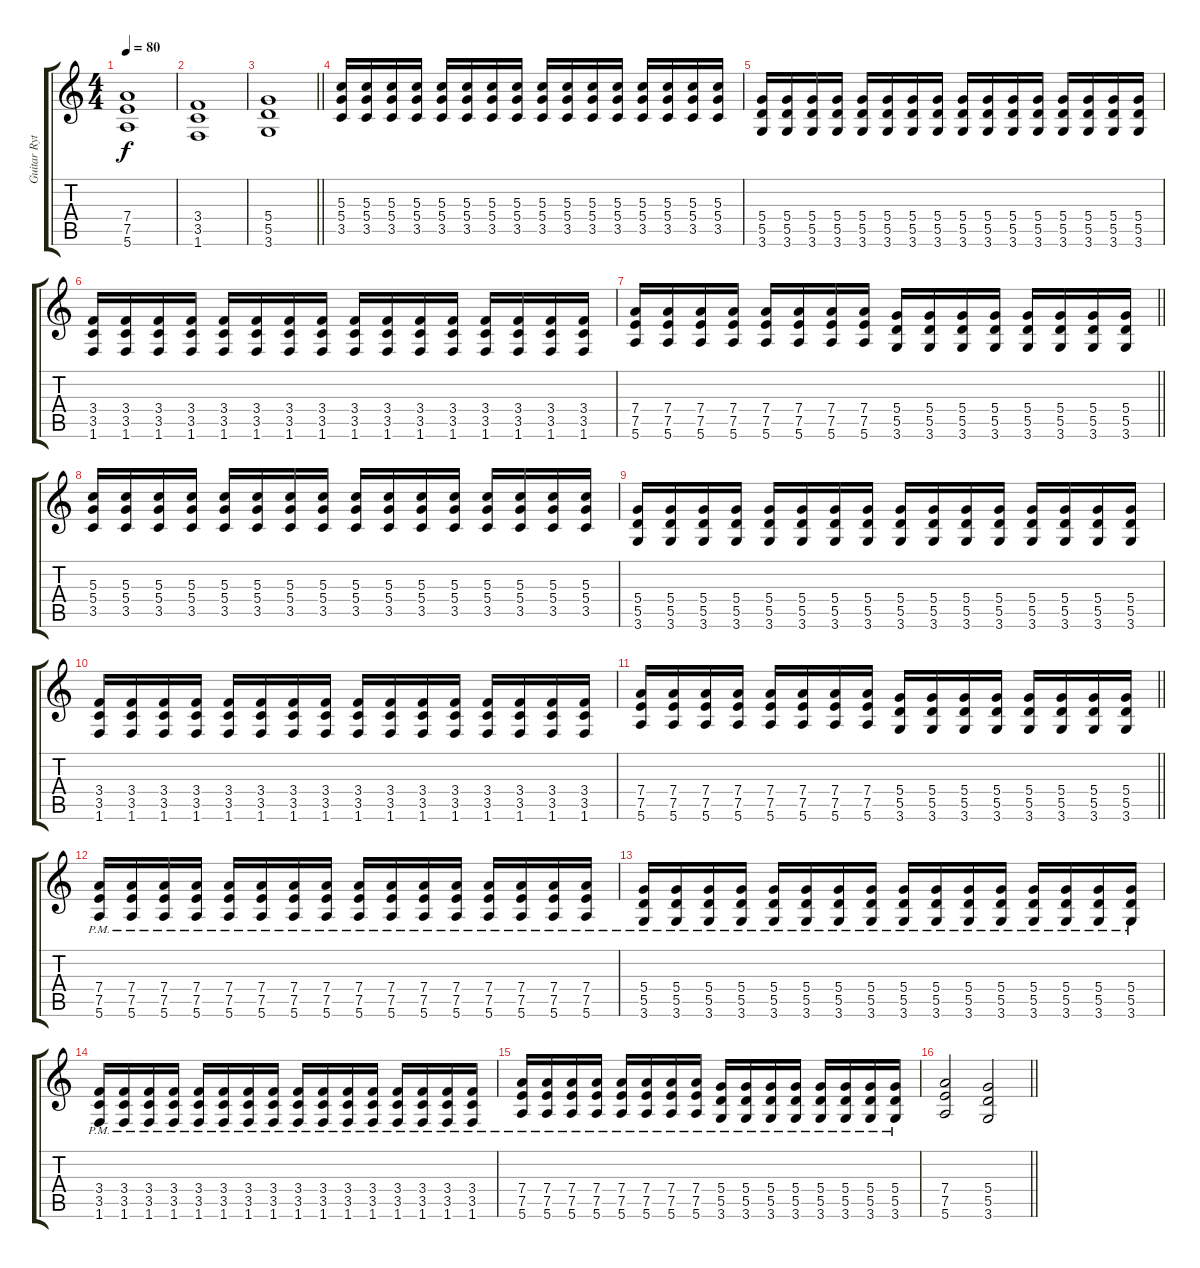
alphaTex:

\track ("Guitar Rythm - Kevin" "Guitar Ryt") {instrument overdrivenguitar}
\staff {score tabs}
\tuning (E4 B3 G3 D3 A2 E2) {hide}
\ts (4 4)
\tempo 80
\clef g2
\ks c
(7.4 7.5 5.6).1{dy f} |
(3.4 3.5 1.6).1 |
\barLineRight lightlight
(5.4 5.5 3.6).1 |
(5.3 5.4 3.5).16 (5.3 5.4 3.5).16 (5.3 5.4 3.5).16 (5.3 5.4 3.5).16 (5.3 5.4 3.5).16 (5.3 5.4 3.5).16 (5.3 5.4 3.5).16 (5.3 5.4 3.5).16 (5.3 5.4 3.5).16 (5.3 5.4 3.5).16 (5.3 5.4 3.5).16 (5.3 5.4 3.5).16 (5.3 5.4 3.5).16 (5.3 5.4 3.5).16 (5.3 5.4 3.5).16 (5.3 5.4 3.5).16 |
(5.4 5.5 3.6).16 (5.4 5.5 3.6).16 (5.4 5.5 3.6).16 (5.4 5.5 3.6).16 (5.4 5.5 3.6).16 (5.4 5.5 3.6).16 (5.4 5.5 3.6).16 (5.4 5.5 3.6).16 (5.4 5.5 3.6).16 (5.4 5.5 3.6).16 (5.4 5.5 3.6).16 (5.4 5.5 3.6).16 (5.4 5.5 3.6).16 (5.4 5.5 3.6).16 (5.4 5.5 3.6).16 (5.4 5.5 3.6).16 |
(3.4 3.5 1.6).16 (3.4 3.5 1.6).16 (3.4 3.5 1.6).16 (3.4 3.5 1.6).16 (3.4 3.5 1.6).16 (3.4 3.5 1.6).16 (3.4 3.5 1.6).16 (3.4 3.5 1.6).16 (3.4 3.5 1.6).16 (3.4 3.5 1.6).16 (3.4 3.5 1.6).16 (3.4 3.5 1.6).16 (3.4 3.5 1.6).16 (3.4 3.5 1.6).16 (3.4 3.5 1.6).16 (3.4 3.5 1.6).16 |
\barLineRight lightlight
(7.4 7.5 5.6).16 (7.4 7.5 5.6).16 (7.4 7.5 5.6).16 (7.4 7.5 5.6).16 (7.4 7.5 5.6).16 (7.4 7.5 5.6).16 (7.4 7.5 5.6).16 (7.4 7.5 5.6).16 (5.4 5.5 3.6).16 (5.4 5.5 3.6).16 (5.4 5.5 3.6).16 (5.4 5.5 3.6).16 (5.4 5.5 3.6).16 (5.4 5.5 3.6).16 (5.4 5.5 3.6).16 (5.4 5.5 3.6).16 |
(5.3 5.4 3.5).16 (5.3 5.4 3.5).16 (5.3 5.4 3.5).16 (5.3 5.4 3.5).16 (5.3 5.4 3.5).16 (5.3 5.4 3.5).16 (5.3 5.4 3.5).16 (5.3 5.4 3.5).16 (5.3 5.4 3.5).16 (5.3 5.4 3.5).16 (5.3 5.4 3.5).16 (5.3 5.4 3.5).16 (5.3 5.4 3.5).16 (5.3 5.4 3.5).16 (5.3 5.4 3.5).16 (5.3 5.4 3.5).16 |
(5.4 5.5 3.6).16 (5.4 5.5 3.6).16 (5.4 5.5 3.6).16 (5.4 5.5 3.6).16 (5.4 5.5 3.6).16 (5.4 5.5 3.6).16 (5.4 5.5 3.6).16 (5.4 5.5 3.6).16 (5.4 5.5 3.6).16 (5.4 5.5 3.6).16 (5.4 5.5 3.6).16 (5.4 5.5 3.6).16 (5.4 5.5 3.6).16 (5.4 5.5 3.6).16 (5.4 5.5 3.6).16 (5.4 5.5 3.6).16 |
(3.4 3.5 1.6).16 (3.4 3.5 1.6).16 (3.4 3.5 1.6).16 (3.4 3.5 1.6).16 (3.4 3.5 1.6).16 (3.4 3.5 1.6).16 (3.4 3.5 1.6).16 (3.4 3.5 1.6).16 (3.4 3.5 1.6).16 (3.4 3.5 1.6).16 (3.4 3.5 1.6).16 (3.4 3.5 1.6).16 (3.4 3.5 1.6).16 (3.4 3.5 1.6).16 (3.4 3.5 1.6).16 (3.4 3.5 1.6).16 |
\barLineRight lightlight
(7.4 7.5 5.6).16 (7.4 7.5 5.6).16 (7.4 7.5 5.6).16 (7.4 7.5 5.6).16 (7.4 7.5 5.6).16 (7.4 7.5 5.6).16 (7.4 7.5 5.6).16 (7.4 7.5 5.6).16 (5.4 5.5 3.6).16 (5.4 5.5 3.6).16 (5.4 5.5 3.6).16 (5.4 5.5 3.6).16 (5.4 5.5 3.6).16 (5.4 5.5 3.6).16 (5.4 5.5 3.6).16 (5.4 5.5 3.6).16 |
(7.4{pm} 7.5{pm} 5.6{pm}).16 (7.4{pm} 7.5{pm} 5.6{pm}).16 (7.4{pm} 7.5{pm} 5.6{pm}).16 (7.4{pm} 7.5{pm} 5.6{pm}).16 (7.4{pm} 7.5{pm} 5.6{pm}).16 (7.4{pm} 7.5{pm} 5.6{pm}).16 (7.4{pm} 7.5{pm} 5.6{pm}).16 (7.4{pm} 7.5{pm} 5.6{pm}).16 (7.4{pm} 7.5{pm} 5.6{pm}).16 (7.4{pm} 7.5{pm} 5.6{pm}).16 (7.4{pm} 7.5{pm} 5.6{pm}).16 (7.4{pm} 7.5{pm} 5.6{pm}).16 (7.4{pm} 7.5{pm} 5.6{pm}).16 (7.4{pm} 7.5{pm} 5.6{pm}).16 (7.4{pm} 7.5{pm} 5.6{pm}).16 (7.4{pm} 7.5{pm} 5.6{pm}).16 |
(5.4{pm} 5.5{pm} 3.6{pm}).16 (5.4{pm} 5.5{pm} 3.6{pm}).16 (5.4{pm} 5.5{pm} 3.6{pm}).16 (5.4{pm} 5.5{pm} 3.6{pm}).16 (5.4{pm} 5.5{pm} 3.6{pm}).16 (5.4{pm} 5.5{pm} 3.6{pm}).16 (5.4{pm} 5.5{pm} 3.6{pm}).16 (5.4{pm} 5.5{pm} 3.6{pm}).16 (5.4{pm} 5.5{pm} 3.6{pm}).16 (5.4{pm} 5.5{pm} 3.6{pm}).16 (5.4{pm} 5.5{pm} 3.6{pm}).16 (5.4{pm} 5.5{pm} 3.6{pm}).16 (5.4{pm} 5.5{pm} 3.6{pm}).16 (5.4{pm} 5.5{pm} 3.6{pm}).16 (5.4{pm} 5.5{pm} 3.6{pm}).16 (5.4{pm} 5.5{pm} 3.6{pm}).16 |
(3.4{pm} 3.5{pm} 1.6{pm}).16 (3.4{pm} 3.5{pm} 1.6{pm}).16 (3.4{pm} 3.5{pm} 1.6{pm}).16 (3.4{pm} 3.5{pm} 1.6{pm}).16 (3.4{pm} 3.5{pm} 1.6{pm}).16 (3.4{pm} 3.5{pm} 1.6{pm}).16 (3.4{pm} 3.5{pm} 1.6{pm}).16 (3.4{pm} 3.5{pm} 1.6{pm}).16 (3.4{pm} 3.5{pm} 1.6{pm}).16 (3.4{pm} 3.5{pm} 1.6{pm}).16 (3.4{pm} 3.5{pm} 1.6{pm}).16 (3.4{pm} 3.5{pm} 1.6{pm}).16 (3.4{pm} 3.5{pm} 1.6{pm}).16 (3.4{pm} 3.5{pm} 1.6{pm}).16 (3.4{pm} 3.5{pm} 1.6{pm}).16 (3.4{pm} 3.5{pm} 1.6{pm}).16 |
(7.4{pm} 7.5{pm} 5.6{pm}).16 (7.4{pm} 7.5{pm} 5.6{pm}).16 (7.4{pm} 7.5{pm} 5.6{pm}).16 (7.4{pm} 7.5{pm} 5.6{pm}).16 (7.4{pm} 7.5{pm} 5.6{pm}).16 (7.4{pm} 7.5{pm} 5.6{pm}).16 (7.4{pm} 7.5{pm} 5.6{pm}).16 (7.4{pm} 7.5{pm} 5.6{pm}).16 (5.4{pm} 5.5{pm} 3.6{pm}).16 (5.4{pm} 5.5{pm} 3.6{pm}).16 (5.4{pm} 5.5{pm} 3.6{pm}).16 (5.4{pm} 5.5{pm} 3.6{pm}).16 (5.4{pm} 5.5{pm} 3.6{pm}).16 (5.4{pm} 5.5{pm} 3.6{pm}).16 (5.4{pm} 5.5{pm} 3.6{pm}).16 (5.4{pm} 5.5{pm} 3.6{pm}).16 |
\barLineRight lightlight
(7.4 7.5 5.6).2 (5.4 5.5 3.6).2
